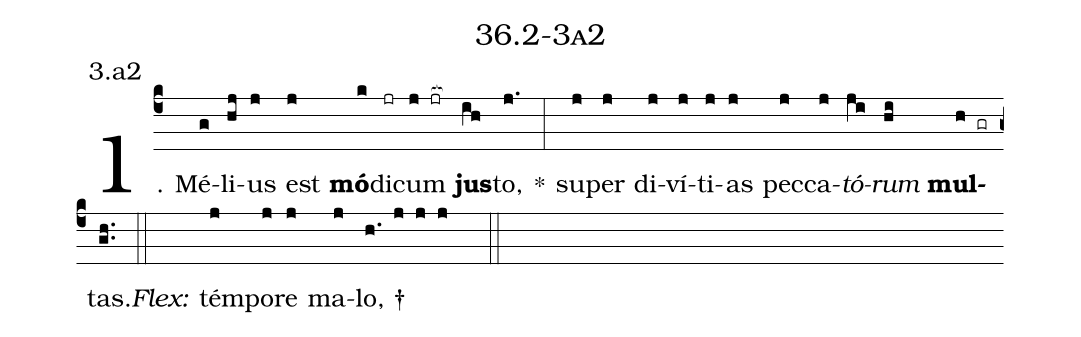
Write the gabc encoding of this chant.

name: 36.2-3a2;
annotation: 3.a2;
%%
(c4)1. Mé(g)li(hj)us(j) est(j) <b>mó</b>(k)di(jr)cum(j jr[ocb:1{]) <b>jus</b>(ih[ocb:0}])to,(j.) *(:) su(j)per(j) di(j)ví(j)ti(j)as(j) pec(j)ca(j)<i>tó</i>(ji)<i>rum</i>(hi) <b>mul</b>(h gr)tas.(gh..) (::)
<i>Flex:</i>()  tém(j)po(j)re(j) ma(j)lo, †(h. j j j  ::)

%E(j) u(j) o(ji) u(hi) a(h) e.(gh..) (::)
